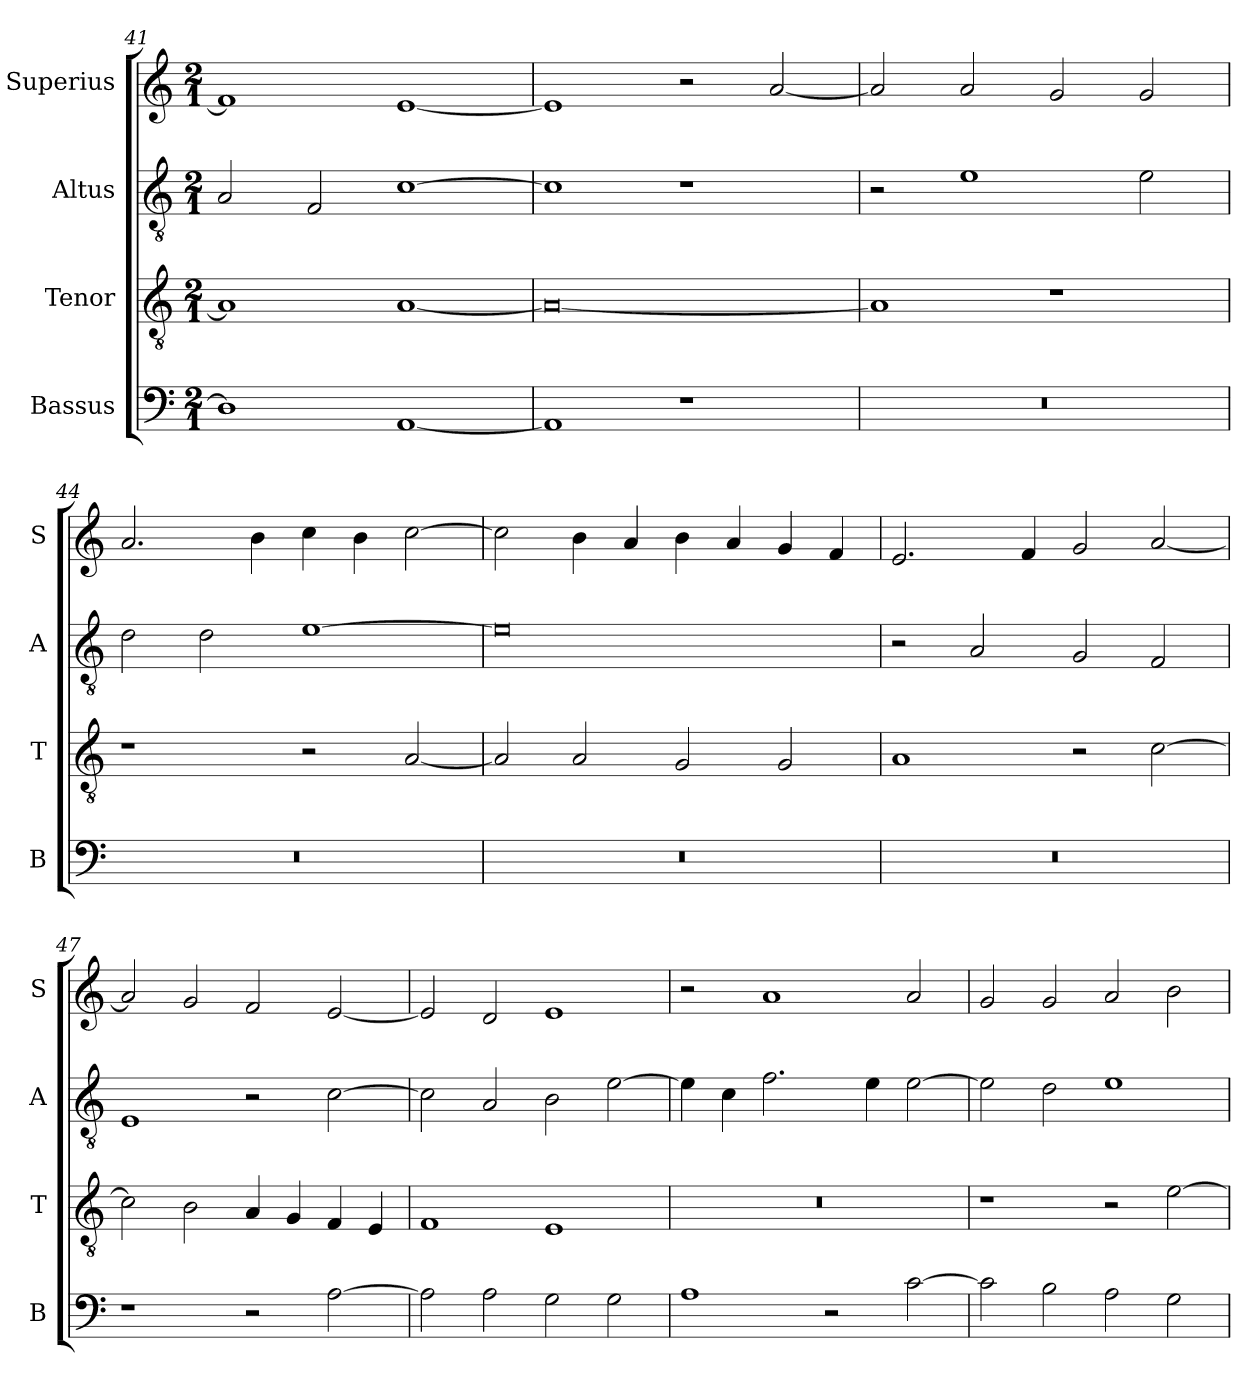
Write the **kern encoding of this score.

**kern	**kern	**kern	**kern
*part4	*part3	*part2	*part1
*staff4	*staff3	*staff2	*staff1
*I"Bassus	*I"Tenor	*I"Altus	*I"Superius
*I'B	*I'T	*I'A	*I'S
*clefF4	*clefGv2	*clefGv2	*clefG2
*k[]	*k[]	*k[]	*k[]
*C:	*C:	*C:	*C:
*M2/1	*M2/1	*M2/1	*M2/1
=41	=41	=41	=41
1D]	1A]	2A	1f]
.	.	2F	.
[1AA	[1A	[1c	[1e
=42	=42	=42	=42
1AA]	0A_	1c]	1e]
1r	.	1r	2r
.	.	.	[2a
=43	=43	=43	=43
0r	1A]	2r	2a]
.	.	1e	2a
.	1r	.	2g
.	.	2e	2g
=44	=44	=44	=44
0r	1r	2d	2.a
.	.	2d	.
.	.	.	4b
.	2r	[1e	4cc
.	.	.	4b
.	[2A	.	[2cc
=45	=45	=45	=45
0r	2A]	0e]	2cc]
.	2A	.	4b
.	.	.	4a
.	2G	.	4b
.	.	.	4a
.	2G	.	4g
.	.	.	4f
=46	=46	=46	=46
0r	1A	2r	2.e
.	.	2A	.
.	.	.	4f
.	2r	2G	2g
.	[2c	2F	[2a
=47	=47	=47	=47
1r	2c]	1E	2a]
.	2B	.	2g
2r	4A	2r	2f
.	4G	.	.
[2A	4F	[2c	[2e
.	4E	.	.
=48	=48	=48	=48
2A]	1F	2c]	2e]
2A	.	2A	2d
2G	1E	2B	1e
2G	.	[2e	.
=49	=49	=49	=49
1A	0r	4e]	2r
.	.	4c	.
.	.	2.f	1a
2r	.	.	.
.	.	4e	.
[2c	.	[2e	2a
=50	=50	=50	=50
2c]	1r	2e]	2g
2B	.	2d	2g
2A	2r	1e	2a
2G	[2e	.	2b
=	=	=	=
*-	*-	*-	*-
